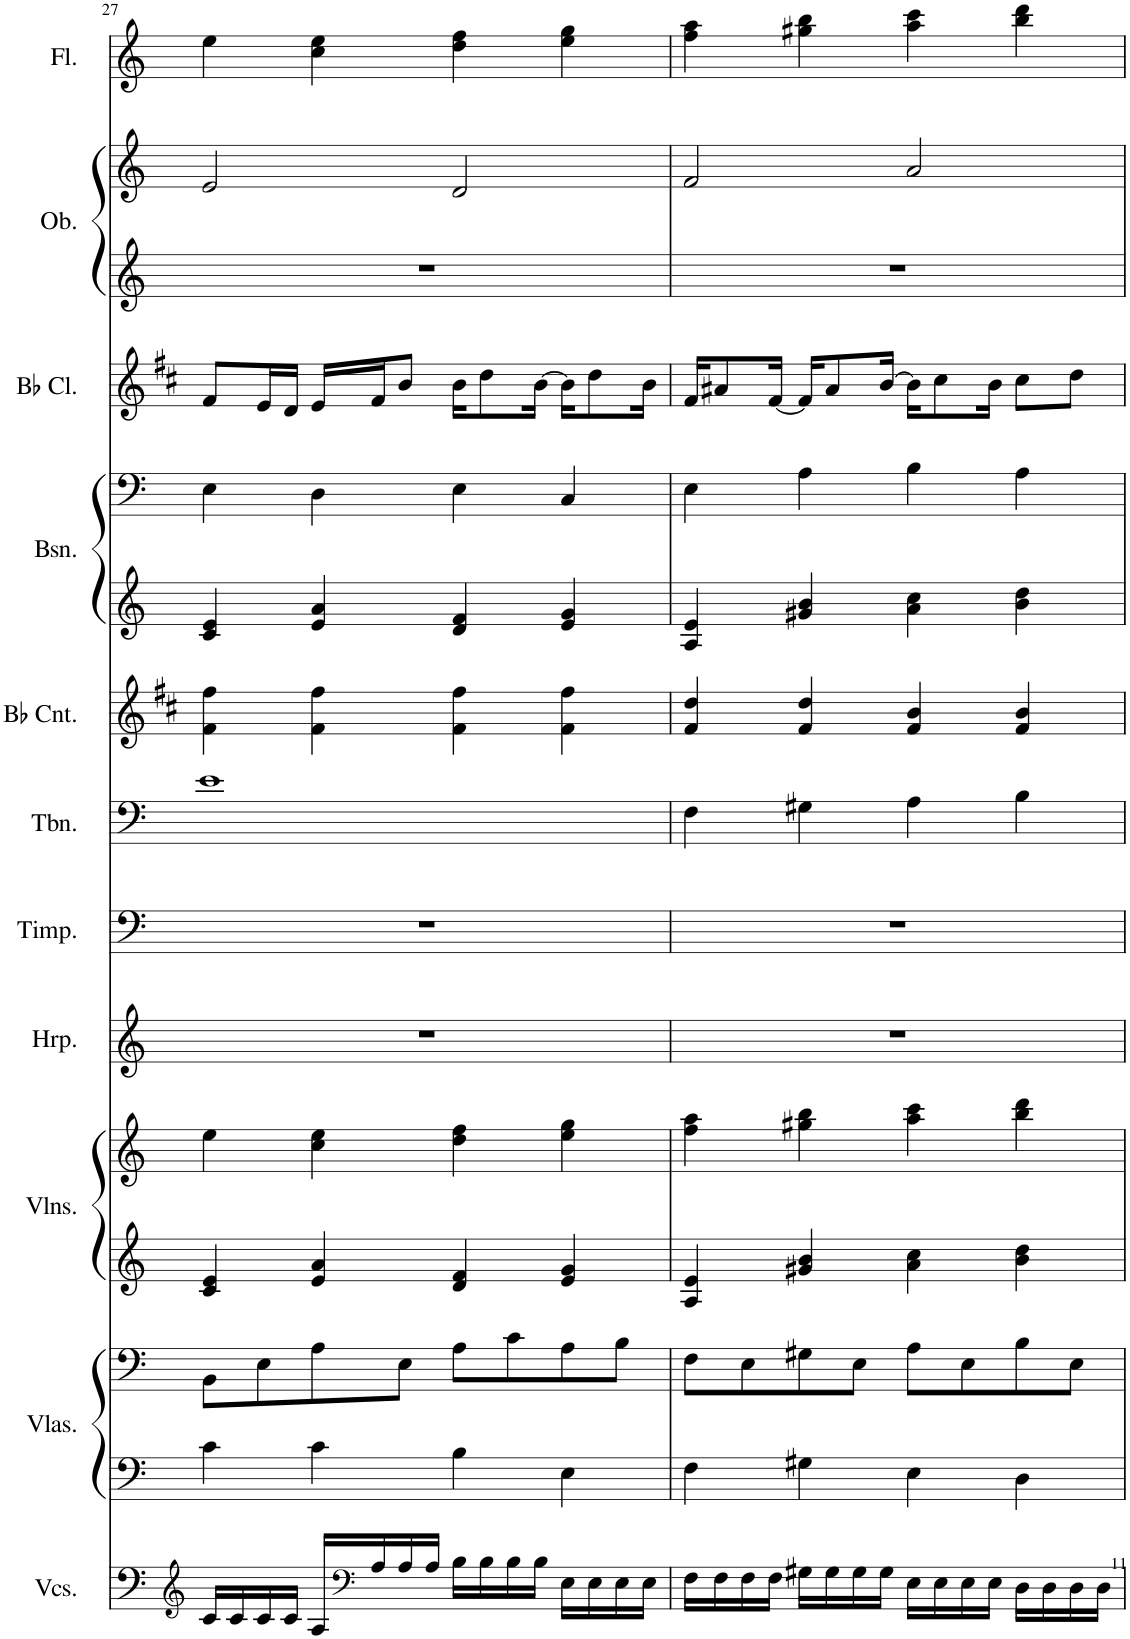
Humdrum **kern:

**kern	**kern	**kern	**kern	**kern	**kern	**kern	**kern	**kern	**kern	**kern	**kern	**kern	**kern	**kern
*part11	*part10	*part10	*part9	*part9	*part8	*part7	*part6	*part5	*part4	*part4	*part3	*part2	*part2	*part1
*staff15	*staff14	*staff13	*staff12	*staff11	*staff10	*staff9	*staff8	*staff7	*staff6	*staff5	*staff4	*staff3	*staff2	*staff1
*I"Violoncellos	*I"Violas	*	*I"Violins	*	*I"Harp	*I"Timpani	*I"Trombone	*I"Bb Cornet	*I"Bassoon	*	*I"Bb Clarinet	*I"Oboe	*	*I"Flute
*I'Vcs.	*I'Vlas.	*	*I'Vlns.	*	*I'Hrp.	*I'Timp.	*I'Tbn.	*I'Bb Cnt.	*I'Bsn.	*	*I'Bb Cl.	*I'Ob.	*	*I'Fl.
!!LO:PB:g=z
*clefG2	*clefF4	*clefF4	*clefG2	*clefG2	*clefG2	*clefF4	*clefF4	*clefG2	*clefG2	*clefF4	*clefG2	*clefG2	*clefG2	*clefG2
*	*	*	*	*	*	*	*	*Trd1c2	*	*	*Trd1c2	*	*	*
*k[]	*k[]	*k[]	*k[]	*k[]	*k[]	*k[]	*k[]	*k[f#c#]	*k[]	*k[]	*k[f#c#]	*k[]	*k[]	*k[]
*M4/4	*M4/4	*M4/4	*M4/4	*M4/4	*M4/4	*M4/4	*M4/4	*M4/4	*M4/4	*M4/4	*M4/4	*M4/4	*M4/4	*M4/4
=27	=27	=27	=27	=27	=27	=27	=27	=27	=27	=27	=27	=27	=27	=27
16c/LL	4c\	8BB\L	4c/ 4e/	4ee\	1r	1r	1e	4f#\ 4ff#\	4c/ 4e/	4E\	8f#/L	1r	2e/	4ee\
16c/	.	.	.	.	.	.	.	.	.	.	.	.	.	.
16c/	.	8E\	.	.	.	.	.	.	.	.	16e/L	.	.	.
16c/JJ	.	.	.	.	.	.	.	.	.	.	16d/JJ	.	.	.
16A/LL	4c\	8A\	4e/ 4a/	4cc\ 4ee\	.	.	.	4f#\ 4ff#\	4e/ 4a/	4D\	16e/LL	.	.	4cc\ 4ee\
*clefF4	*	*	*	*	*	*	*	*	*	*	*	*	*	*
16A/	.	.	.	.	.	.	.	.	.	.	16f#/J	.	.	.
16A/	.	8E\J	.	.	.	.	.	.	.	.	8b/J	.	.	.
16A/JJ	.	.	.	.	.	.	.	.	.	.	.	.	.	.
16B\LL	4B\	8A\L	4d/ 4f/	4dd\ 4ff\	.	.	.	4f#\ 4ff#\	4d/ 4f/	4E\	16b\KL	.	2d/	4dd\ 4ff\
16B\	.	.	.	.	.	.	.	.	.	.	8dd\	.	.	.
16B\	.	8c\	.	.	.	.	.	.	.	.	.	.	.	.
16B\JJ	.	.	.	.	.	.	.	.	.	.	[16b\Jk	.	.	.
16E\LL	4E\	8A\	4e/ 4g/	4ee\ 4gg\	.	.	.	4f#\ 4ff#\	4e/ 4g/	4C/	16b\KL]	.	.	4ee\ 4gg\
16E\	.	.	.	.	.	.	.	.	.	.	8dd\	.	.	.
16E\	.	8B\J	.	.	.	.	.	.	.	.	.	.	.	.
16E\JJ	.	.	.	.	.	.	.	.	.	.	16b\Jk	.	.	.
=28	=28	=28	=28	=28	=28	=28	=28	=28	=28	=28	=28	=28	=28	=28
16F\LL	4F\	8F\L	4A/ 4e/	4ff\ 4aa\	1r	1r	4F\	4f#/ 4dd/	4A/ 4e/	4E\	16f#/KL	1r	2f/	4ff\ 4aa\
16F\	.	.	.	.	.	.	.	.	.	.	8a#X/	.	.	.
16F\	.	8E\	.	.	.	.	.	.	.	.	.	.	.	.
16F\JJ	.	.	.	.	.	.	.	.	.	.	[16f#/Jk	.	.	.
16G#X\LL	4G#X\	8G#X\	4g#X/ 4b/	4gg#X\ 4bb\	.	.	4G#X\	4f#/ 4dd/	4g#X/ 4b/	4A\	16f#/KL]	.	.	4gg#X\ 4bb\
16G#\	.	.	.	.	.	.	.	.	.	.	8a#/	.	.	.
16G#\	.	8E\J	.	.	.	.	.	.	.	.	.	.	.	.
16G#\JJ	.	.	.	.	.	.	.	.	.	.	[16b/Jk	.	.	.
16E\LL	4E\	8A\L	4a\ 4cc\	4aa\ 4ccc\	.	.	4A\	4f#/ 4b/	4a\ 4cc\	4B\	16b\KL]	.	2a/	4aa\ 4ccc\
16E\	.	.	.	.	.	.	.	.	.	.	8cc#\	.	.	.
16E\	.	8E\	.	.	.	.	.	.	.	.	.	.	.	.
16E\JJ	.	.	.	.	.	.	.	.	.	.	16b\Jk	.	.	.
16D\LL	4D\	8B\	4b\ 4dd\	4bb\ 4ddd\	.	.	4B\	4f#/ 4b/	4b\ 4dd\	4A\	8cc#\L	.	.	4bb\ 4ddd\
16D\	.	.	.	.	.	.	.	.	.	.	.	.	.	.
16D\	.	8E\J	.	.	.	.	.	.	.	.	8dd\J	.	.	.
16D\JJ	.	.	.	.	.	.	.	.	.	.	.	.	.	.
=	=	=	=	=	=	=	=	=	=	=	=	=	=	=
*-	*-	*-	*-	*-	*-	*-	*-	*-	*-	*-	*-	*-	*-	*-
